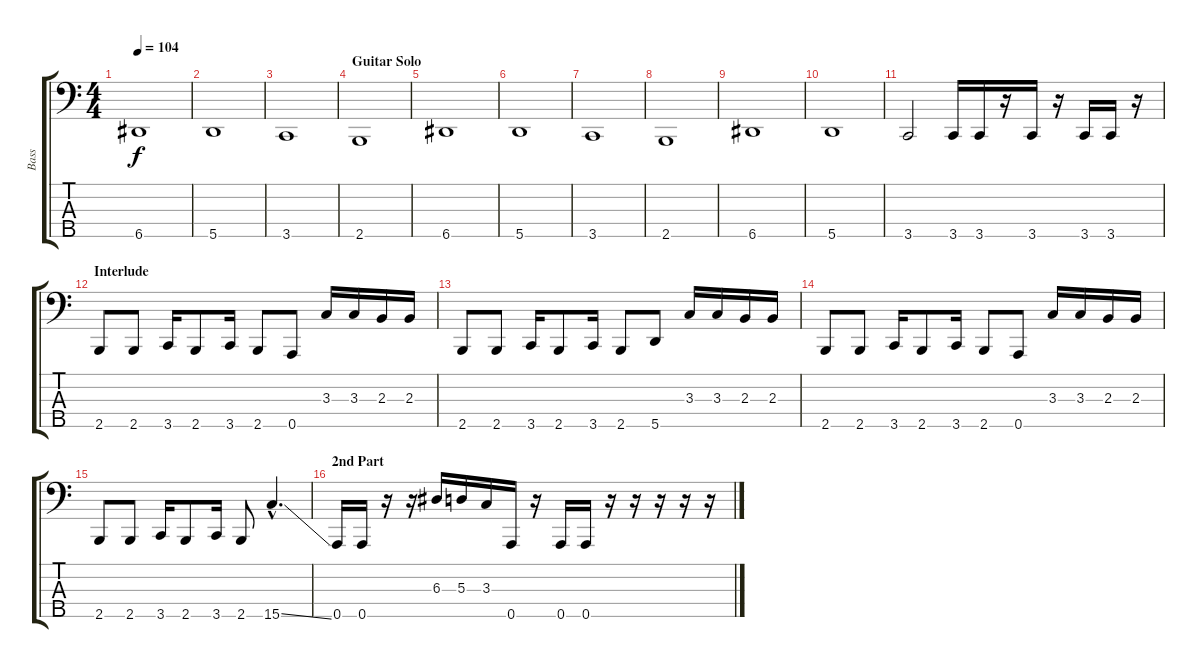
\track ("Bass" "Bass") {instrument slapbass1}
\staff {score tabs}
\tuning (G2 D2 A1 E1 A0) {hide}
\ts (4 4)
\tempo 104
\clef f4
\ks c
6.5.1{dy f} |
5.5.1 |
3.5.1 |
\section ("" "Guitar Solo")
2.5.1 |
6.5.1 |
5.5.1 |
3.5.1 |
2.5.1 |
6.5.1 |
5.5.1 |
3.5.2 3.5.16 3.5.16 r.16 3.5.16 r.16 3.5.16 3.5.16 r.16 |
\section ("" "Interlude")
2.5.8{instrument slapbass1} 2.5.8 3.5.16 2.5.8 3.5.16 2.5.8 0.5.8 3.3.16 3.3.16 2.3.16 2.3.16 |
2.5.8 2.5.8 3.5.16 2.5.8 3.5.16 2.5.8 5.5.8 3.3.16 3.3.16 2.3.16 2.3.16 |
2.5.8 2.5.8 3.5.16 2.5.8 3.5.16 2.5.8 0.5.8 3.3.16 3.3.16 2.3.16 2.3.16 |
2.5.8 2.5.8 3.5.16 2.5.8 3.5.16 2.5.8 15.5{ss hac}.4{d} |
\section ("" "2nd Part")
0.5.16 0.5.16 r.16 r.16 6.3.16 5.3.16 3.3.16 0.5.16 r.16 0.5.16 0.5.16 r.16 r.16 r.16 r.16 r.16
